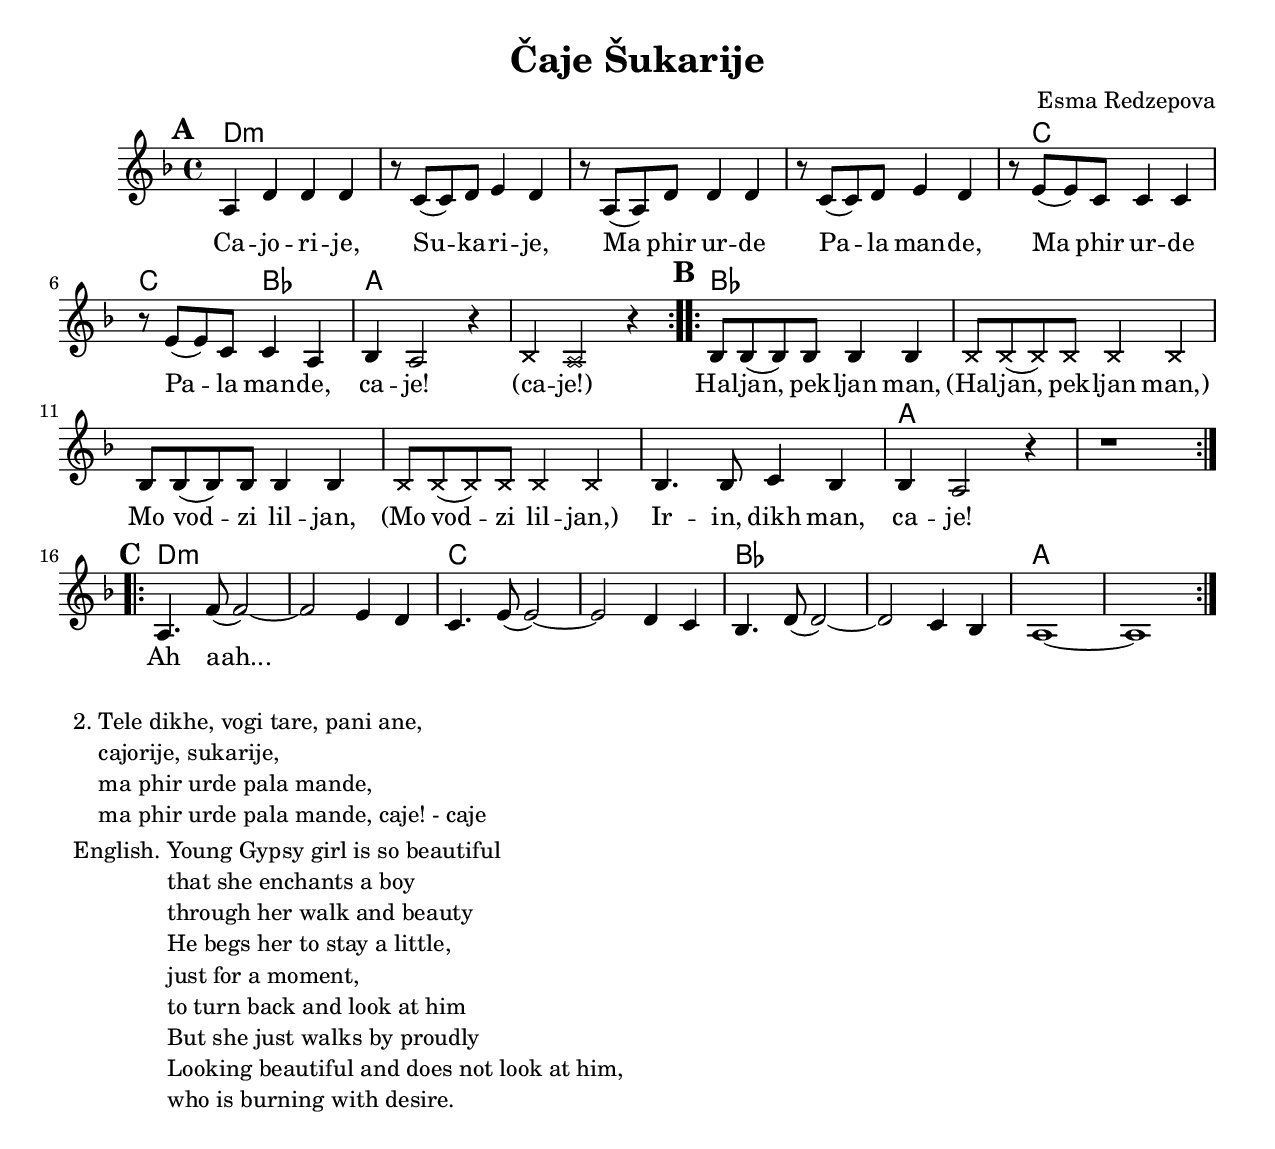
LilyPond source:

\version "2.18.0"
\include "english.ly"
\paper{
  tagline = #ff
  print-all-headers = ##t
  #(set-paper-size "letter")
}
date = #(strftime "%d-%m-%Y" (localtime (current-time)))

%\markup{ \italic{ \date }  }

%\markup{ Got something to say? }

global = {
  \clef treble
  \key a \minor
  \time 4/4
  \set Score.markFormatter = #format-mark-box-alphabet
}

%#################################### Melody ########################
melody = \relative c' {
  \global
  %\partial 16*3 a16 d f   %lead in notes

  \repeat volta 2{
    \mark \default
    e4 a a a
    r8 g(g) a b4 a |
    r8 e(e) a a4 a |
    r8 g(g) a b4 a
   
    r8 b(b) g g4 g
    r8 b8(b)g g4 e
    f4 e2 r4
    \deadNote{f4 e2 r4}
   

  }
  %\break

  \repeat volta 2{
    \mark \default
    f8 f(f) f f4 f
    \deadNote{f8 f(f) f f4 f}
    f8 f(f) f f4 f
    \deadNote{f8 f(f) f f4 f}
    f4. f8 g4 f
    f4 e2 r4 
    r1
    \break
  }
  \repeat volta 2{
    \mark \default
    e4. c'8(c2)~
    c2b4 a 
    g4. b8(b2)~
    b2 a4 g
    f4. a8(a2)~
    a2 g4 f
    e1~
    e1
  }
  
}
%################################# Lyrics #####################
\addlyrics{ 
  Ca -- jo -- ri -- je, Su -- ka -- ri -- je, 
  Ma phir ur -- de Pa -- la man -- de,
  Ma phir ur -- de 
  Pa -- la man -- de, ca -- je! (ca -- je!)

  Hal -- jan, pek -- ljan man, 
  (Hal -- jan, pek -- ljan man,) 
  Mo vod -- zi lil -- jan,  (Mo vod -- zi lil -- jan,)
  Ir -- in, dikh man, ca -- je!

  Ah aah... 
}

%################################# Chords #######################
harmonies = \chordmode {
  a1*4:m
  s8 g8*7
  g2 f2
  e1*2
  %B
  f1*5 
  e1*2
  %c
  a1*2:m
  g1*2
  f1*2
  e1*2
}

\score {
  <<
    \new ChordNames {
      \set chordChanges = ##t
      \transpose a d \harmonies
    }
    \new Staff  \transpose a d \melody
  >>
  \header{
    title= "Čaje Šukarije"
    subtitle=""
    composer= "Esma Redzepova"
    instrument =""
    arranger= ""
  }
  \layout{indent = 1.0\cm} 
  \midi {
    \tempo 4 = 120

    % \midi { }
  }
}

% more verses:
\markup{}
\markup {
  \fill-line {
    \hspace #0.1 % distance from left margin
    \column {
      \line { "2."
              \column {
                "Tele dikhe, vogi tare, pani ane,"
                "cajorije, sukarije,"
                "ma phir urde pala mande,"
                "ma phir urde pala mande, caje! - caje"
              }
      }
      \hspace #0.2 % vertical distance between verses
      \line { "English."
              \column {
                
                "Young Gypsy girl is so beautiful"
                "that she enchants a boy"
                "through her walk and beauty"
                "He begs her to stay a little,"
                "just for a moment,"
                "to turn back and look at him"
                "But she just walks by proudly"
                "Looking beautiful and does not look at him,"
                "who is burning with desire."
              }
      }
    }
    \hspace #0.1  % horiz. distance between columns
    \column {
      \line { ""
              \column {
                ""
              }
      }
      \hspace #0.2 % distance between verses
      \line { ""
              \column {
                ""
              }
      }
    }
    \hspace #0.1 % distance to right margin
  }
}



%{
Tele dikhe, vogi tare, pani ane, cajorije, sukarije,
ma phir urde pala mande,
ma phir urde pala mande, caje! - caje

{sot}
Young Gypsy girl is so beautiful
that she enchants a boy
through her walk and beauty
He begs her to stay a little,
just for a moment,
to turn back and look at him
But she just walks by proudly
Looking beautiful and does not look at him,
who is burning with desire.
%}